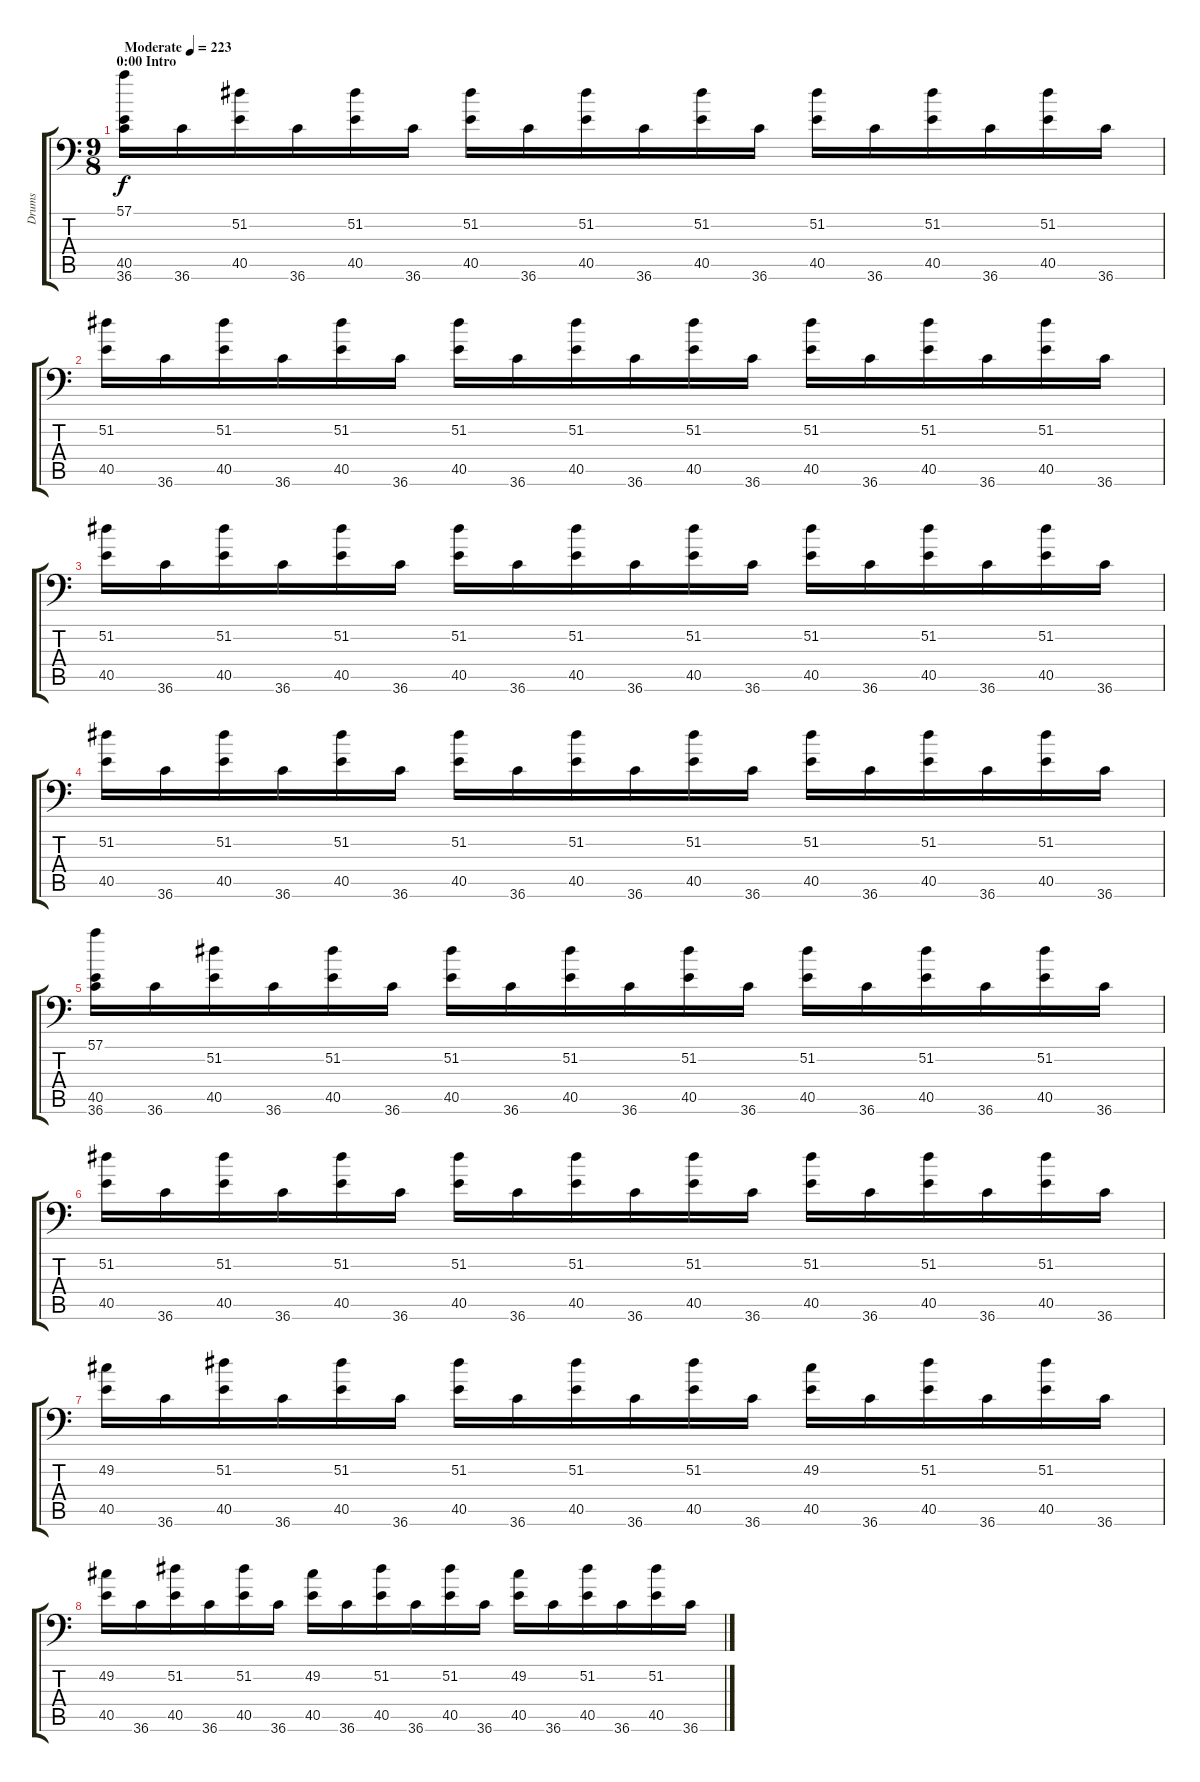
\track ("Drums" "Drums") {instrument acousticgrandpiano}
\staff {score tabs}
\tuning (C-1 C-1 C-1 C-1 C-1 C-1) {hide}
\ts (9 8)
\section ("" "0:00 Intro")
\tempo (223 "Moderate")
\clef f4
\ks c
(57.1 40.5 36.6).16{dy f instrument acousticgrandpiano} 36.6.16 (51.2 40.5).16 36.6.16 (51.2 40.5).16 36.6.16 (51.2 40.5).16 36.6.16 (51.2 40.5).16 36.6.16 (51.2 40.5).16 36.6.16 (51.2 40.5).16 36.6.16 (51.2 40.5).16 36.6.16 (51.2 40.5).16 36.6.16 |
(51.2 40.5).16 36.6.16 (51.2 40.5).16 36.6.16 (51.2 40.5).16 36.6.16 (51.2 40.5).16 36.6.16 (51.2 40.5).16 36.6.16 (51.2 40.5).16 36.6.16 (51.2 40.5).16 36.6.16 (51.2 40.5).16 36.6.16 (51.2 40.5).16 36.6.16 |
(51.2 40.5).16 36.6.16 (51.2 40.5).16 36.6.16 (51.2 40.5).16 36.6.16 (51.2 40.5).16 36.6.16 (51.2 40.5).16 36.6.16 (51.2 40.5).16 36.6.16 (51.2 40.5).16 36.6.16 (51.2 40.5).16 36.6.16 (51.2 40.5).16 36.6.16 |
(51.2 40.5).16 36.6.16 (51.2 40.5).16 36.6.16 (51.2 40.5).16 36.6.16 (51.2 40.5).16 36.6.16 (51.2 40.5).16 36.6.16 (51.2 40.5).16 36.6.16 (51.2 40.5).16 36.6.16 (51.2 40.5).16 36.6.16 (51.2 40.5).16 36.6.16 |
(57.1 40.5 36.6).16 36.6.16 (51.2 40.5).16 36.6.16 (51.2 40.5).16 36.6.16 (51.2 40.5).16 36.6.16 (51.2 40.5).16 36.6.16 (51.2 40.5).16 36.6.16 (51.2 40.5).16 36.6.16 (51.2 40.5).16 36.6.16 (51.2 40.5).16 36.6.16 |
(51.2 40.5).16 36.6.16 (51.2 40.5).16 36.6.16 (51.2 40.5).16 36.6.16 (51.2 40.5).16 36.6.16 (51.2 40.5).16 36.6.16 (51.2 40.5).16 36.6.16 (51.2 40.5).16 36.6.16 (51.2 40.5).16 36.6.16 (51.2 40.5).16 36.6.16 |
(49.2 40.5).16 36.6.16 (51.2 40.5).16 36.6.16 (51.2 40.5).16 36.6.16 (51.2 40.5).16 36.6.16 (51.2 40.5).16 36.6.16 (51.2 40.5).16 36.6.16 (49.2 40.5).16 36.6.16 (51.2 40.5).16 36.6.16 (51.2 40.5).16 36.6.16 |
(49.2 40.5).16 36.6.16 (51.2 40.5).16 36.6.16 (51.2 40.5).16 36.6.16 (49.2 40.5).16 36.6.16 (51.2 40.5).16 36.6.16 (51.2 40.5).16 36.6.16 (49.2 40.5).16 36.6.16 (51.2 40.5).16 36.6.16 (51.2 40.5).16 36.6.16
